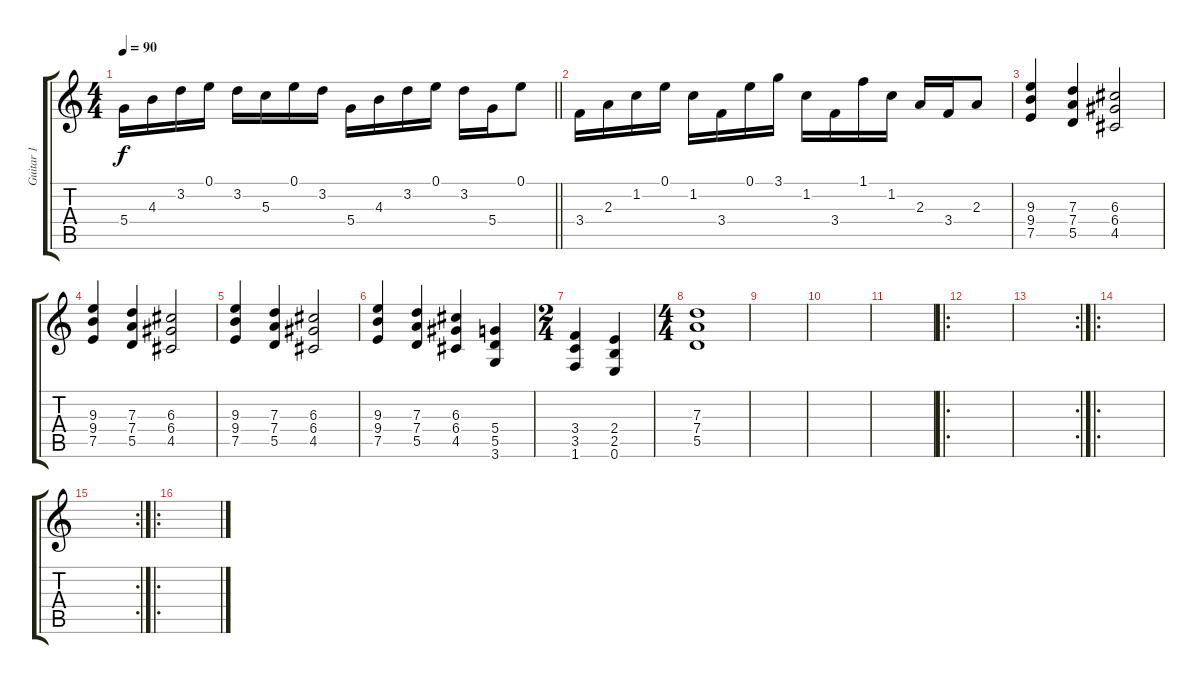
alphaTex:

\track ("Guitar 1" "Guitar 1") {instrument acousticguitarsteel}
\staff {score tabs}
\tuning (E4 B3 G3 D3 A2 E2) {hide}
\ts (4 4)
\tempo 90
\clef g2
\barLineRight lightlight
\ks c
5.4.16{dy f} 4.3.16 3.2.16 0.1.16 3.2.16 5.3.16 0.1.16 3.2.16 5.4.16 4.3.16 3.2.16 0.1.16 3.2.16 5.4.16 0.1.8 |
3.4.16 2.3.16 1.2.16 0.1.16 1.2.16 3.4.16 0.1.16 3.1.16 1.2.16 3.4.16 1.1.16 1.2.16 2.3.16 3.4.16 2.3.8 |
(9.3 9.4 7.5).4 (7.3 7.4 5.5).4 (6.3 6.4 4.5).2 |
(9.3 9.4 7.5).4 (7.3 7.4 5.5).4 (6.3 6.4 4.5).2 |
(9.3 9.4 7.5).4 (7.3 7.4 5.5).4 (6.3 6.4 4.5).2 |
(9.3 9.4 7.5).4 (7.3 7.4 5.5).4 (6.3 6.4 4.5).4 (5.4 5.5 3.6).4 |
\ts (2 4)
(3.4 3.5 1.6).4 (2.4 2.5 0.6).4 |
\ts (4 4)
(7.3 7.4 5.5).1 |
|
|
|
\ro
|
\rc 2
|
\ro
|
\rc 2
|
\ro
